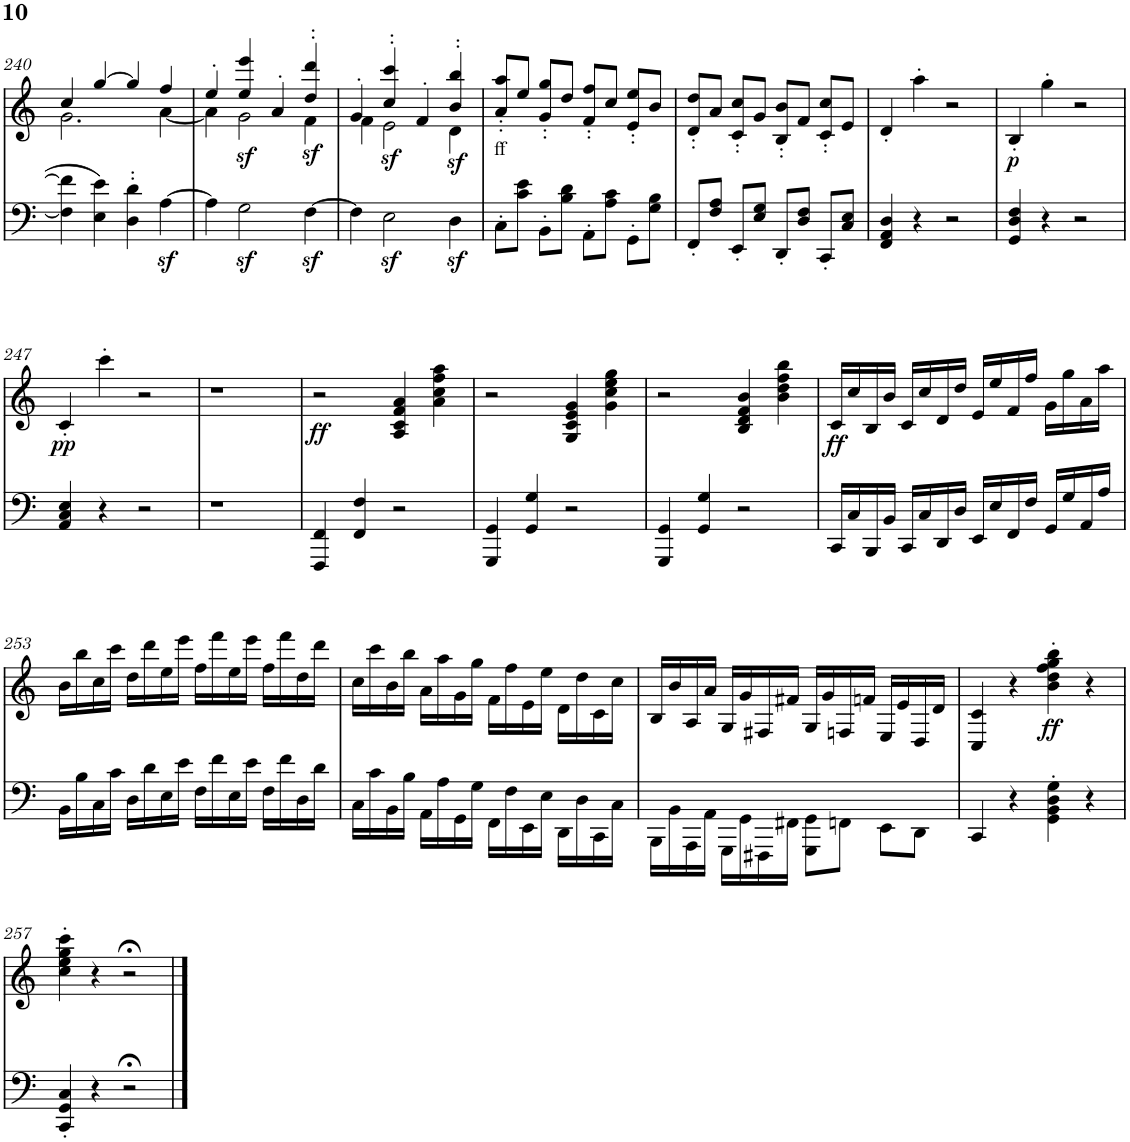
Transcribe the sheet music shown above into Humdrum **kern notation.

**kern	**kern	**text	**dynam
*part2	*part1	*part1	*part1
*staff2	*staff1	*staff1	*staff1
*I"piano	*I"piano	*	*
*I'Pno	*I'Pno	*	*
!!LO:PB:g=z
*clefF4	*clefG2	*	*
*k[]	*k[]	*	*
*M4/4	*M4/4	*	*
=240	=240	=240	=240
*	*^	*	*
4F\] 4f\]	4cc/	2.g\	.	.
4E\ 4e\	[4gg/	.	.	.
4D\' 4d\'	4gg/]	.	.	.
[4Az<\	4ff/	[4a\	.	.
=241	=241	=241	=241	=241
4A\]	4ee'/	4a\]	.	.
!	!	!	!	!LO:DY:b
2Gz<\	4ee/ 4eee/	2g\	.	sf
.	4a'/	.	.	.
!	!	!	!	!LO:DY:b
[4Fz<\	4dd/' 4ddd/'	4f\	.	sf
=242	=242	=242	=242	=242
4F\]	4g'/	4f\	.	.
!	!	!	!	!LO:DY:b
2Ez<\	4cc/' 4ccc/'	2e\	.	sf
.	4f'/	.	.	.
!	!	!	!	!LO:DY:b
4Dz<\	4b/' 4bb/'	4d\	.	sf
=243	=243	=243	=243	=243
!	!	!	!LO:LY:b	!
*	*v	*v	*	*
8C'\L	8a/' 8aa/'L	ff	.
8c\ 8e\J	8ee/J	.	.
8BB'\L	8g/' 8gg/'L	.	.
8B\ 8d\J	8dd/J	.	.
8AA'\L	8f/' 8ff/'L	.	.
8A\ 8c\J	8cc/J	.	.
8GG'\L	8e/' 8ee/'L	.	.
8G\ 8B\J	8b/J	.	.
=244	=244	=244	=244
8FF'/L	8d/' 8dd/'L	.	.
8F/ 8A/J	8a/J	.	.
8EE'/L	8c/' 8cc/'L	.	.
8E/ 8G/J	8g/J	.	.
8DD'/L	8B/' 8b/'L	.	.
8D/ 8F/J	8f/J	.	.
8CC'/L	8c/' 8cc/'L	.	.
8C/ 8E/J	8e/J	.	.
=245	=245	=245	=245
4FF/ 4AA/ 4D/	4d'/	.	.
4r	4aa'\	.	.
2r	2r	.	.
=246	=246	=246	=246
!	!	!	!LO:DY:b
4GG/ 4D/ 4F/	4B'/	.	p
4r	4gg'\	.	.
2r	2r	.	.
!!LO:LB:g=z
=247	=247	=247	=247
!	!	!	!LO:DY:b
4AA/ 4C/ 4E/	4c'/	.	pp
4r	4ccc'\	.	.
2r	2r	.	.
=248	=248	=248	=248
1r	1r	.	.
=249	=249	=249	=249
!	!	!	!LO:DY:b
4FFF/ 4FF/	2r	.	ff
4FF/ 4F/	.	.	.
2r	4A/ 4c/ 4f/ 4a/	.	.
.	4a\ 4cc\ 4ff\ 4aa\	.	.
=250	=250	=250	=250
4GGG/ 4GG/	2r	.	.
4GG/ 4G/	.	.	.
2r	4G/ 4c/ 4e/ 4g/	.	.
.	4g\ 4cc\ 4ee\ 4gg\	.	.
=251	=251	=251	=251
4GGG/ 4GG/	2r	.	.
4GG/ 4G/	.	.	.
2r	4B/ 4d/ 4f/ 4b/	.	.
.	4b\ 4dd\ 4ff\ 4bb\	.	.
=252	=252	=252	=252
!	!	!	!LO:DY:b
16CC/LL	16c/LL	.	ff
16C/	16cc/	.	.
16BBB/	16B/	.	.
16BB/JJ	16b/JJ	.	.
16CC/LL	16c/LL	.	.
16C/	16cc/	.	.
16DD/	16d/	.	.
16D/JJ	16dd/JJ	.	.
16EE/LL	16e/LL	.	.
16E/	16ee/	.	.
16FF/	16f/	.	.
16F/JJ	16ff/JJ	.	.
16GG/LL	16g\LL	.	.
16G/	16gg\	.	.
16AA/	16a\	.	.
16A/JJ	16aa\JJ	.	.
!!LO:LB:g=z
=253	=253	=253	=253
16BB\LL	16b\LL	.	.
16B\	16bb\	.	.
16C\	16cc\	.	.
16c\JJ	16ccc\JJ	.	.
16D\LL	16dd\LL	.	.
16d\	16ddd\	.	.
16E\	16ee\	.	.
16e\JJ	16eee\JJ	.	.
16F\LL	16ff\LL	.	.
16f\	16fff\	.	.
16E\	16ee\	.	.
16e\JJ	16eee\JJ	.	.
16F\LL	16ff\LL	.	.
16f\	16fff\	.	.
16D\	16dd\	.	.
16d\JJ	16ddd\JJ	.	.
=254	=254	=254	=254
16C\LL	16cc\LL	.	.
16c\	16ccc\	.	.
16BB\	16b\	.	.
16B\JJ	16bb\JJ	.	.
16AA\LL	16a\LL	.	.
16A\	16aa\	.	.
16GG\	16g\	.	.
16G\JJ	16gg\JJ	.	.
16FF\LL	16f\LL	.	.
16F\	16ff\	.	.
16EE\	16e\	.	.
16E\JJ	16ee\JJ	.	.
16DD\LL	16d\LL	.	.
16D\	16dd\	.	.
16CC\	16c\	.	.
16C\JJ	16cc\JJ	.	.
=255	=255	=255	=255
16BBB\LL	16B/LL	.	.
16BB\	16b/	.	.
16AAA\	16A/	.	.
16AA\JJ	16a/JJ	.	.
16GGG\LL	16G/LL	.	.
16GG\	16g/	.	.
16FFF#X\	16F#X/	.	.
16FF#X\JJ	16f#X/JJ	.	.
8GGG\ 8GG\L	16G/LL	.	.
.	16g/	.	.
8FFn\J	16Fn/	.	.
.	16fn/JJ	.	.
8EE\L	16E/LL	.	.
.	16e/	.	.
8DD\J	16D/	.	.
.	16d/JJ	.	.
=256	=256	=256	=256
4CC/	4C/ 4c/	.	.
4r	4r	.	.
!	!	!	!LO:DY:b
4GG\' 4BB\' 4D\' 4G\'	4b\' 4dd\' 4ff\' 4gg\' 4bb\'	.	ff
4r	4r	.	.
!!LO:LB:g=z
=257	=257	=257	=257
4CC/' 4GG/' 4C/'	4cc\' 4ee\' 4gg\' 4ccc\'	.	.
4r	4r	.	.
2r;<	2r;<	.	.
==	==	==	==
*-	*-	*-	*-
